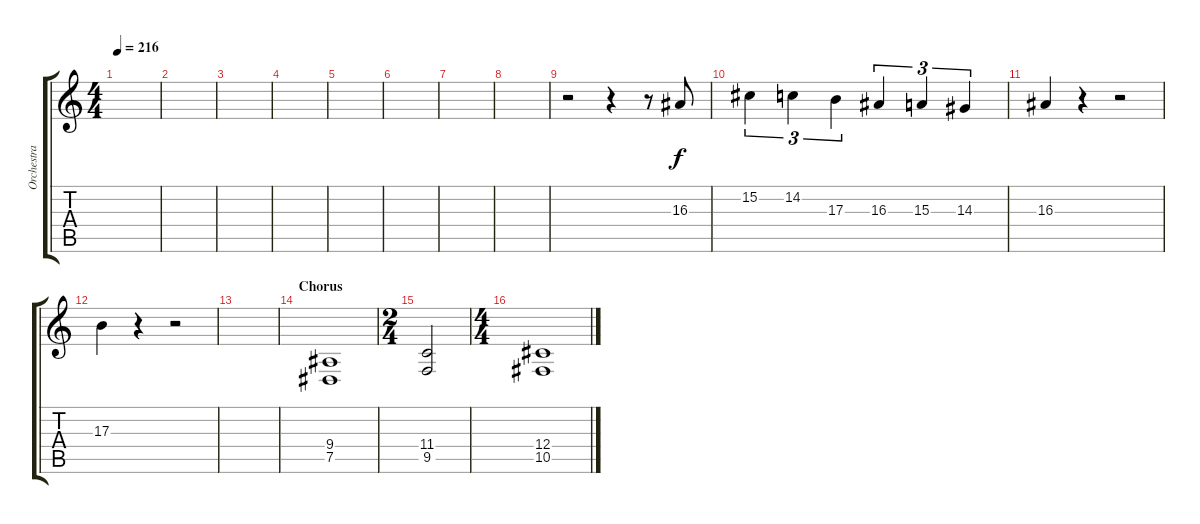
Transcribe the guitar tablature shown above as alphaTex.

\track ("Orchestra (Strings 2)" "Orchestra ") {instrument stringensemble1}
\staff {score tabs}
\tuning (Eb4 Bb3 Gb3 Db3 Ab2 Eb2) {hide}
\ts (4 4)
\tempo 216
\clef g2
\ks c
|
|
|
|
|
|
|
|
r.2 r.4 r.8 16.3.8 |
15.2.4{tu (3 2)} 14.2.4{tu (3 2)} 17.3.4{tu (3 2)} 16.3.4{tu (3 2)} 15.3.4{tu (3 2)} 14.3.4{tu (3 2)} |
16.3.4 r.4 r.2 |
17.3.4 r.4 r.2 |
|
\section ("" "Chorus")
(9.4 7.5).1 |
\ts (2 4)
(11.4 9.5).2 |
\ts (4 4)
(12.4 10.5).1
